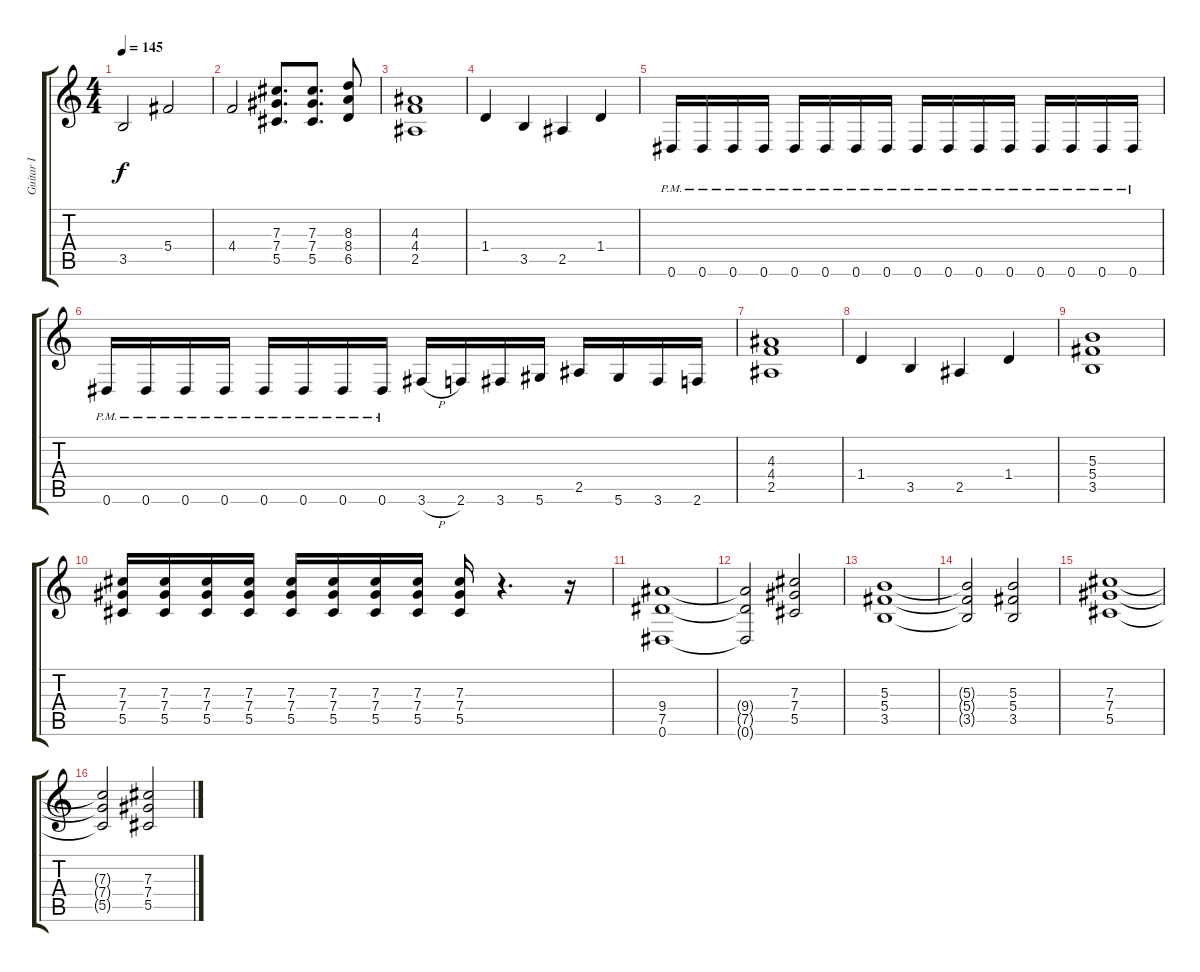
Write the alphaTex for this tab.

\track ("Guitar I" "Guitar I") {instrument distortionguitar}
\staff {score tabs}
\tuning (Eb4 Bb3 Gb3 Db3 Ab2 Eb2) {hide}
\ts (4 4)
\tempo 145
\clef g2
\ks c
3.5.2{dy f} 5.4.2 |
4.4.2 (7.3 7.4 5.5).8{d} (7.3 7.4 5.5).8{d} (8.3 8.4 6.5).8 |
(4.3 4.4 2.5).1 |
1.4.4 3.5.4 2.5.4 1.4.4 |
0.6{pm}.16 0.6{pm}.16 0.6{pm}.16 0.6{pm}.16 0.6{pm}.16 0.6{pm}.16 0.6{pm}.16 0.6{pm}.16 0.6{pm}.16 0.6{pm}.16 0.6{pm}.16 0.6{pm}.16 0.6{pm}.16 0.6{pm}.16 0.6{pm}.16 0.6{pm}.16 |
0.6{pm}.16 0.6{pm}.16 0.6{pm}.16 0.6{pm}.16 0.6{pm}.16 0.6{pm}.16 0.6{pm}.16 0.6{pm}.16 3.6{h}.16 2.6.16 3.6.16 5.6.16 2.5.16 5.6.16 3.6.16 2.6.16 |
(4.3 4.4 2.5).1 |
1.4.4 3.5.4 2.5.4 1.4.4 |
(5.3 5.4 3.5).1 |
(7.3 7.4 5.5).16 (7.3 7.4 5.5).16 (7.3 7.4 5.5).16 (7.3 7.4 5.5).16 (7.3 7.4 5.5).16 (7.3 7.4 5.5).16 (7.3 7.4 5.5).16 (7.3 7.4 5.5).16 (7.3 7.4 5.5).16 r.4{d} r.16 |
(9.4 7.5 0.6).1 |
(9.4{t} 7.5{t} 0.6{t}).2 (7.3 7.4 5.5).2 |
(5.3 5.4 3.5).1 |
(5.3{t} 5.4{t} 3.5{t}).2 (5.3 5.4 3.5).2 |
(7.3 7.4 5.5).1 |
(7.3{t} 7.4{t} 5.5{t}).2 (7.3 7.4 5.5).2
